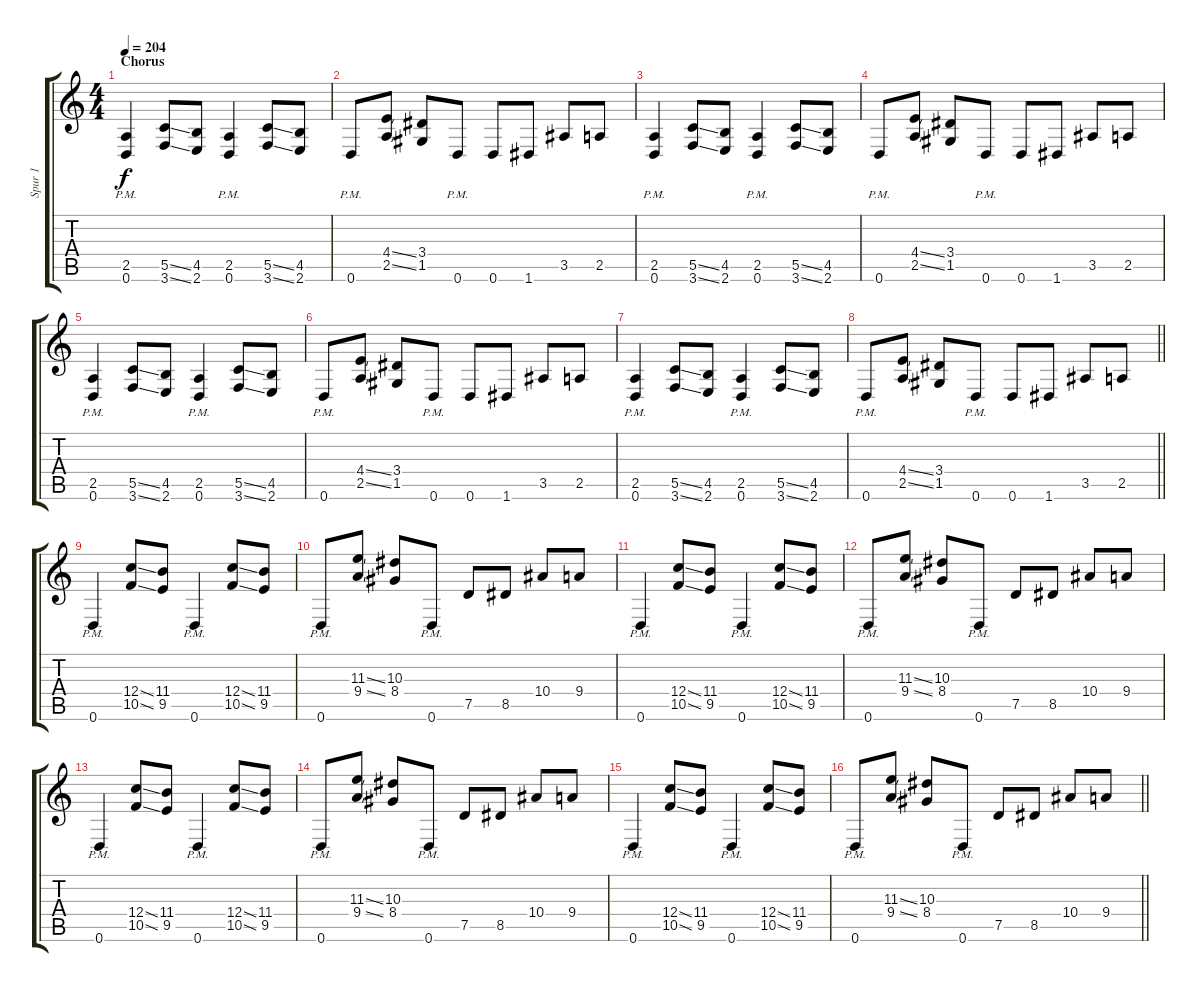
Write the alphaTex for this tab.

\track ("Spur 1" "Spur 1") {instrument distortionguitar}
\staff {score tabs}
\tuning (D4 A3 F3 C3 G2 D2) {hide}
\ts (4 4)
\section ("" "Chorus")
\tempo 204
\clef g2
\ks c
(2.5{pm} 0.6{pm}).4{dy f} (5.5{ss} 3.6{ss}).8 (4.5 2.6).8 (2.5{pm} 0.6{pm}).4 (5.5{ss} 3.6{ss}).8 (4.5 2.6).8 |
0.6{pm}.8 (4.4{ss} 2.5{ss}).8 (3.4 1.5).8 0.6{pm}.8 0.6.8 1.6.8 3.5.8 2.5.8 |
(2.5{pm} 0.6{pm}).4 (5.5{ss} 3.6{ss}).8 (4.5 2.6).8 (2.5{pm} 0.6{pm}).4 (5.5{ss} 3.6{ss}).8 (4.5 2.6).8 |
0.6{pm}.8 (4.4{ss} 2.5{ss}).8 (3.4 1.5).8 0.6{pm}.8 0.6.8 1.6.8 3.5.8 2.5.8 |
(2.5{pm} 0.6{pm}).4 (5.5{ss} 3.6{ss}).8 (4.5 2.6).8 (2.5{pm} 0.6{pm}).4 (5.5{ss} 3.6{ss}).8 (4.5 2.6).8 |
0.6{pm}.8 (4.4{ss} 2.5{ss}).8 (3.4 1.5).8 0.6{pm}.8 0.6.8 1.6.8 3.5.8 2.5.8 |
(2.5{pm} 0.6{pm}).4 (5.5{ss} 3.6{ss}).8 (4.5 2.6).8 (2.5{pm} 0.6{pm}).4 (5.5{ss} 3.6{ss}).8 (4.5 2.6).8 |
\barLineRight lightlight
0.6{pm}.8 (4.4{ss} 2.5{ss}).8 (3.4 1.5).8 0.6{pm}.8 0.6.8 1.6.8 3.5.8 2.5.8 |
0.6{pm}.4 (12.4{ss} 10.5{ss}).8 (11.4 9.5).8 0.6{pm}.4 (12.4{ss} 10.5{ss}).8 (11.4 9.5).8 |
0.6{pm}.8 (11.3{ss} 9.4{ss}).8 (10.3 8.4).8 0.6{pm}.8 7.5.8 8.5.8 10.4.8 9.4.8 |
0.6{pm}.4 (12.4{ss} 10.5{ss}).8 (11.4 9.5).8 0.6{pm}.4 (12.4{ss} 10.5{ss}).8 (11.4 9.5).8 |
0.6{pm}.8 (11.3{ss} 9.4{ss}).8 (10.3 8.4).8 0.6{pm}.8 7.5.8 8.5.8 10.4.8 9.4.8 |
0.6{pm}.4 (12.4{ss} 10.5{ss}).8 (11.4 9.5).8 0.6{pm}.4 (12.4{ss} 10.5{ss}).8 (11.4 9.5).8 |
0.6{pm}.8 (11.3{ss} 9.4{ss}).8 (10.3 8.4).8 0.6{pm}.8 7.5.8 8.5.8 10.4.8 9.4.8 |
0.6{pm}.4 (12.4{ss} 10.5{ss}).8 (11.4 9.5).8 0.6{pm}.4 (12.4{ss} 10.5{ss}).8 (11.4 9.5).8 |
\barLineRight lightlight
0.6{pm}.8 (11.3{ss} 9.4{ss}).8 (10.3 8.4).8 0.6{pm}.8 7.5.8 8.5.8 10.4.8 9.4.8
